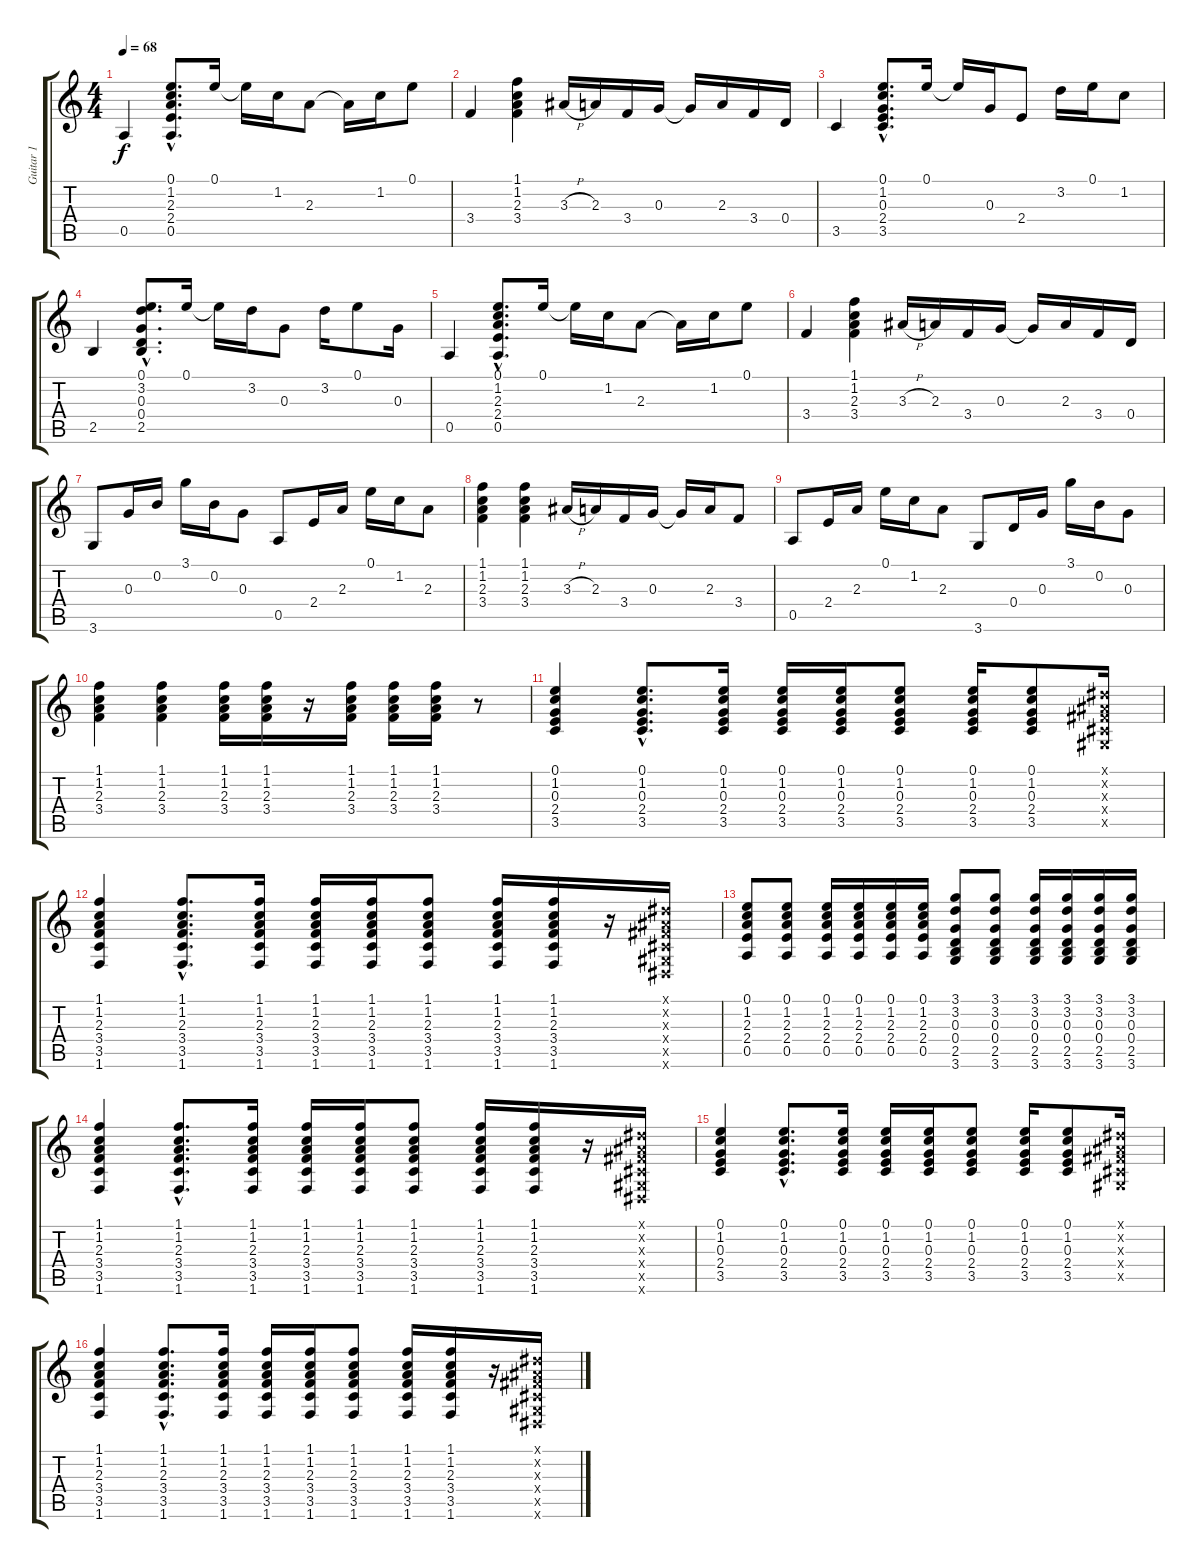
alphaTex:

\track ("Guitar 1" "Guitar 1") {instrument acousticguitarsteel}
\staff {score tabs}
\tuning (E4 B3 G3 D3 A2 E2) {hide}
\ts (4 4)
\tempo 68
\clef g2
\ks c
0.5.4{dy f} (0.1{hac} 1.2{hac} 2.3{hac} 2.4{hac} 0.5{hac}).8{d} 0.1.16 0.1{t}.16 1.2.16 2.3.8 2.3{t}.16 1.2.16 0.1.8 |
3.4.4 (1.1 1.2 2.3 3.4).4 3.3{h}.16 2.3.16 3.4.16 0.3.16 0.3{t}.16 2.3.16 3.4.16 0.4.16 |
3.5.4 (0.1{hac} 1.2{hac} 0.3{hac} 2.4{hac} 3.5{hac}).8{d} 0.1.16 0.1{t}.16 0.3.16 2.4.8 3.2.16 0.1.16 1.2.8 |
2.5.4 (0.1{hac} 3.2{hac} 0.3{hac} 0.4{hac} 2.5{hac}).8{d} 0.1.16 0.1{t}.16 3.2.16 0.3.8 3.2.16 0.1.8 0.3.16 |
0.5.4 (0.1{hac} 1.2{hac} 2.3{hac} 2.4{hac} 0.5{hac}).8{d} 0.1.16 0.1{t}.16 1.2.16 2.3.8 2.3{t}.16 1.2.16 0.1.8 |
3.4.4 (1.1 1.2 2.3 3.4).4 3.3{h}.16 2.3.16 3.4.16 0.3.16 0.3{t}.16 2.3.16 3.4.16 0.4.16 |
3.6.8 0.3.16 0.2.16 3.1.16 0.2.16 0.3.8 0.5.8 2.4.16 2.3.16 0.1.16 1.2.16 2.3.8 |
(1.1 1.2 2.3 3.4).4 (1.1 1.2 2.3 3.4).4 3.3{h}.16 2.3.16 3.4.16 0.3.16 0.3{t}.16 2.3.16 3.4.8 |
0.5.8 2.4.16 2.3.16 0.1.16 1.2.16 2.3.8 3.6.8 0.4.16 0.3.16 3.1.16 0.2.16 0.3.8 |
(1.1 1.2 2.3 3.4).4 (1.1 1.2 2.3 3.4).4 (1.1 1.2 2.3 3.4).16 (1.1 1.2 2.3 3.4).16 r.16 (1.1 1.2 2.3 3.4).16 (1.1 1.2 2.3 3.4).16 (1.1 1.2 2.3 3.4).16 r.8 |
(0.1 1.2 0.3 2.4 3.5).4 (0.1{hac} 1.2{hac} 0.3{hac} 2.4{hac} 3.5{hac}).8{d} (0.1 1.2 0.3 2.4 3.5).16 (0.1 1.2 0.3 2.4 3.5).16 (0.1 1.2 0.3 2.4 3.5).16 (0.1 1.2 0.3 2.4 3.5).8 (0.1 1.2 0.3 2.4 3.5).16 (0.1 1.2 0.3 2.4 3.5).8 (-1.1{x} -1.2{x} -1.3{x} -1.4{x} -1.5{x}).16 |
(1.1 1.2 2.3 3.4 3.5 1.6).4 (1.1{hac} 1.2{hac} 2.3{hac} 3.4{hac} 3.5{hac} 1.6{hac}).8{d} (1.1 1.2 2.3 3.4 3.5 1.6).16 (1.1 1.2 2.3 3.4 3.5 1.6).16 (1.1 1.2 2.3 3.4 3.5 1.6).16 (1.1 1.2 2.3 3.4 3.5 1.6).8 (1.1 1.2 2.3 3.4 3.5 1.6).16 (1.1 1.2 2.3 3.4 3.5 1.6).16 r.16 (-1.1{x} -1.2{x} -1.3{x} -1.4{x} -1.5{x} -1.6{x}).16 |
(0.1 1.2 2.3 2.4 0.5).8 (0.1 1.2 2.3 2.4 0.5).8 (0.1 1.2 2.3 2.4 0.5).16 (0.1 1.2 2.3 2.4 0.5).16 (0.1 1.2 2.3 2.4 0.5).16 (0.1 1.2 2.3 2.4 0.5).16 (3.1 3.2 0.3 0.4 2.5 3.6).8 (3.1 3.2 0.3 0.4 2.5 3.6).8 (3.1 3.2 0.3 0.4 2.5 3.6).16 (3.1 3.2 0.3 0.4 2.5 3.6).16 (3.1 3.2 0.3 0.4 2.5 3.6).16 (3.1 3.2 0.3 0.4 2.5 3.6).16 |
(1.1 1.2 2.3 3.4 3.5 1.6).4 (1.1{hac} 1.2{hac} 2.3{hac} 3.4{hac} 3.5{hac} 1.6{hac}).8{d} (1.1 1.2 2.3 3.4 3.5 1.6).16 (1.1 1.2 2.3 3.4 3.5 1.6).16 (1.1 1.2 2.3 3.4 3.5 1.6).16 (1.1 1.2 2.3 3.4 3.5 1.6).8 (1.1 1.2 2.3 3.4 3.5 1.6).16 (1.1 1.2 2.3 3.4 3.5 1.6).16 r.16 (-1.1{x} -1.2{x} -1.3{x} -1.4{x} -1.5{x} -1.6{x}).16 |
(0.1 1.2 0.3 2.4 3.5).4 (0.1{hac} 1.2{hac} 0.3{hac} 2.4{hac} 3.5{hac}).8{d} (0.1 1.2 0.3 2.4 3.5).16 (0.1 1.2 0.3 2.4 3.5).16 (0.1 1.2 0.3 2.4 3.5).16 (0.1 1.2 0.3 2.4 3.5).8 (0.1 1.2 0.3 2.4 3.5).16 (0.1 1.2 0.3 2.4 3.5).8 (-1.1{x} -1.2{x} -1.3{x} -1.4{x} -1.5{x}).16 |
(1.1 1.2 2.3 3.4 3.5 1.6).4 (1.1{hac} 1.2{hac} 2.3{hac} 3.4{hac} 3.5{hac} 1.6{hac}).8{d} (1.1 1.2 2.3 3.4 3.5 1.6).16 (1.1 1.2 2.3 3.4 3.5 1.6).16 (1.1 1.2 2.3 3.4 3.5 1.6).16 (1.1 1.2 2.3 3.4 3.5 1.6).8 (1.1 1.2 2.3 3.4 3.5 1.6).16 (1.1 1.2 2.3 3.4 3.5 1.6).16 r.16 (-1.1{x} -1.2{x} -1.3{x} -1.4{x} -1.5{x} -1.6{x}).16
